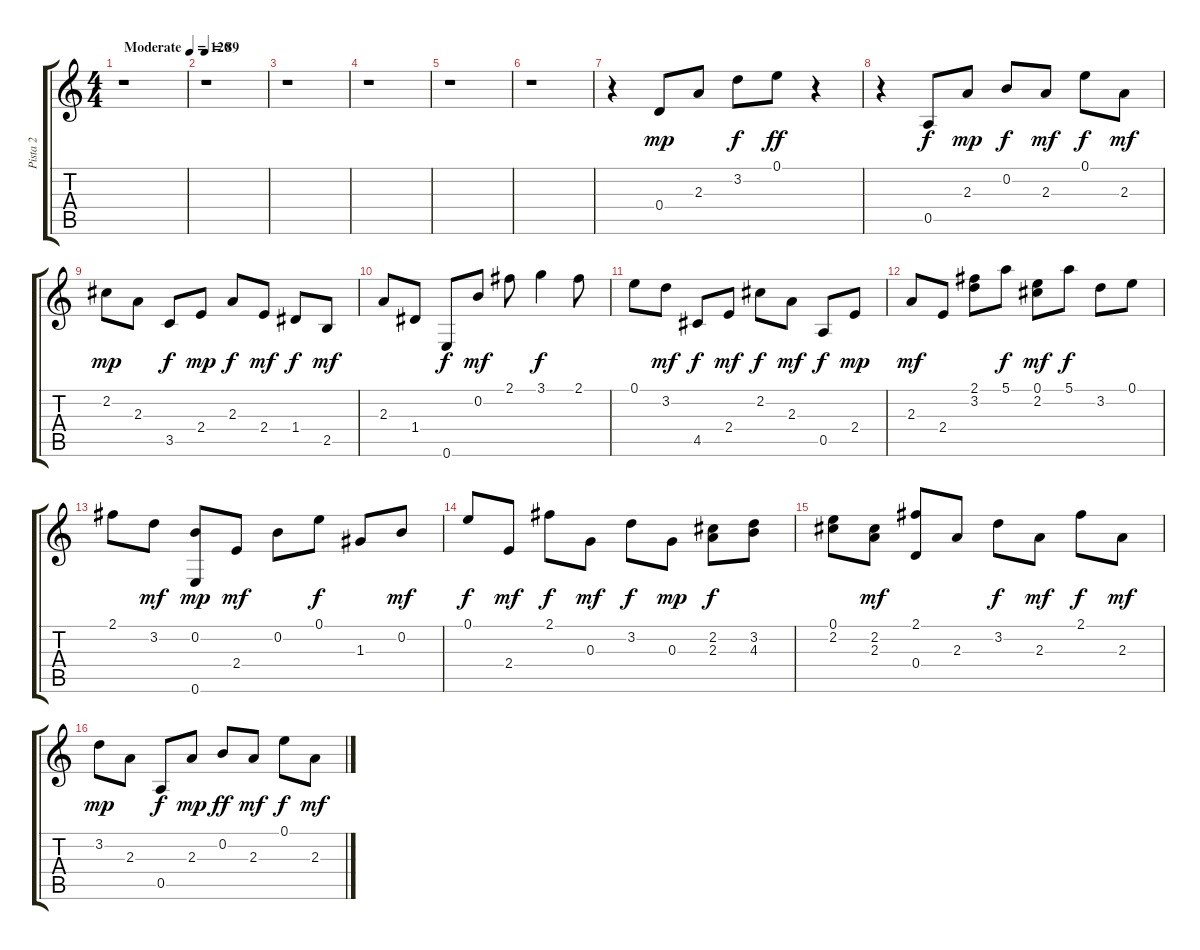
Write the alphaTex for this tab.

\track ("Pista 2" "Pista 2") {instrument acousticguitarsteel}
\staff {score tabs}
\tuning (E4 B3 G3 D3 A2 E2) {hide}
\ts (4 4)
\tempo (120 "Moderate")
\clef g2
\ks c
r.1{dy mp instrument acousticguitarsteel} |
\tempo 89
r.1 |
r.1 |
r.1 |
r.1 |
r.1 |
r.4 0.4.8 2.3.8 3.2.8{dy f} 0.1.8{dy ff} r.4 |
r.4 0.5.8{dy f} 2.3.8{dy mp} 0.2.8{dy f} 2.3.8{dy mf} 0.1.8{dy f} 2.3.8{dy mf} |
2.2.8{dy mp} 2.3.8 3.5.8{dy f} 2.4.8{dy mp} 2.3.8{dy f} 2.4.8{dy mf} 1.4.8{dy f} 2.5.8{dy mf} |
2.3.8 1.4.8 0.6.8{dy f} 0.2.8{dy mf} 2.1.8 3.1.4{dy f} 2.1.8 |
0.1.8 3.2.8{dy mf} 4.5.8{dy f} 2.4.8{dy mf} 2.2.8{dy f} 2.3.8{dy mf} 0.5.8{dy f} 2.4.8{dy mp} |
2.3.8{dy mf} 2.4.8 (2.1 3.2).8 5.1.8{dy f} (0.1 2.2).8{dy mf} 5.1.8{dy f} 3.2.8 0.1.8 |
2.1.8 3.2.8{dy mf} (0.2 0.6).8{dy mp} 2.4.8{dy mf} 0.2.8 0.1.8{dy f} 1.3.8 0.2.8{dy mf} |
0.1.8{dy f} 2.4.8{dy mf} 2.1.8{dy f} 0.3.8{dy mf} 3.2.8{dy f} 0.3.8{dy mp} (2.2 2.3).8{dy f} (3.2 4.3).8 |
(0.1 2.2).8 (2.2 2.3).8{dy mf} (2.1 0.4).8 2.3.8 3.2.8{dy f} 2.3.8{dy mf} 2.1.8{dy f} 2.3.8{dy mf} |
3.2.8{dy mp} 2.3.8 0.5.8{dy f} 2.3.8{dy mp} 0.2.8{dy ff} 2.3.8{dy mf} 0.1.8{dy f} 2.3.8{dy mf}
